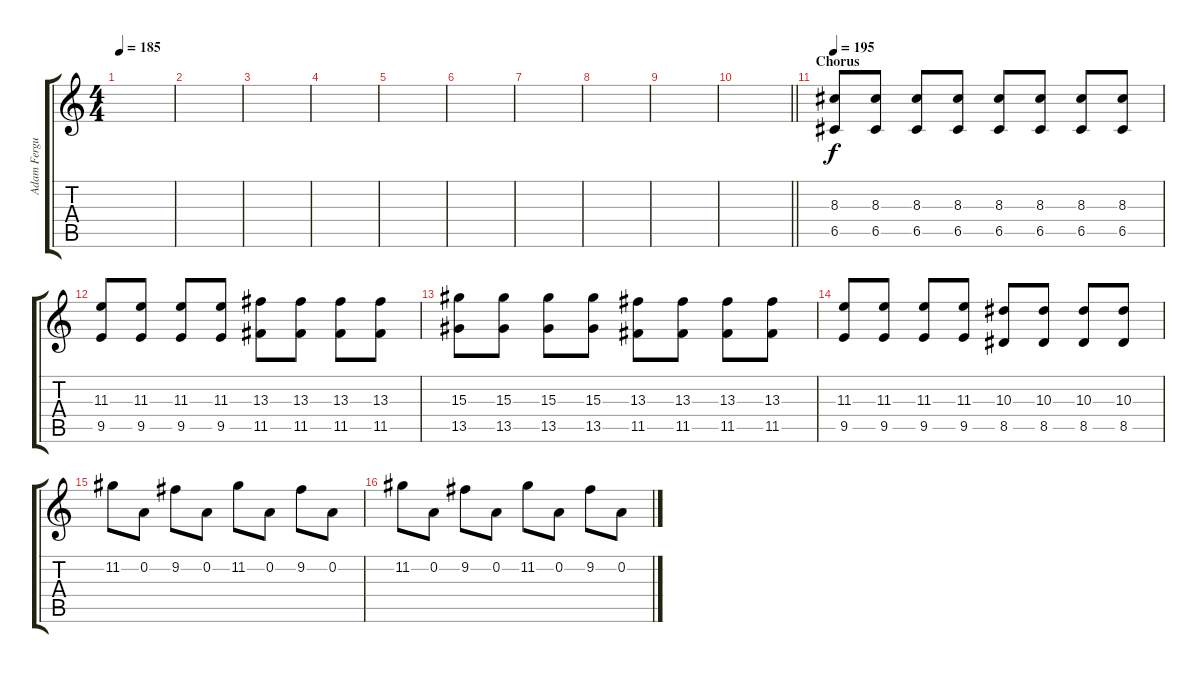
\track ("Adam Ferguson - Guitar" "Adam Fergu") {instrument distortionguitar}
\staff {score tabs}
\tuning (D4 A3 F3 C3 G2 C2) {hide}
\ts (4 4)
\tempo 185
\clef g2
\ks c
|
|
|
|
|
|
|
|
|
\barLineRight lightlight
|
\section ("" "Chorus")
\tempo 195
(8.3 6.5).8 (8.3 6.5).8 (8.3 6.5).8 (8.3 6.5).8 (8.3 6.5).8 (8.3 6.5).8 (8.3 6.5).8 (8.3 6.5).8 |
(11.3 9.5).8 (11.3 9.5).8 (11.3 9.5).8 (11.3 9.5).8 (13.3 11.5).8 (13.3 11.5).8 (13.3 11.5).8 (13.3 11.5).8 |
(15.3 13.5).8 (15.3 13.5).8 (15.3 13.5).8 (15.3 13.5).8 (13.3 11.5).8 (13.3 11.5).8 (13.3 11.5).8 (13.3 11.5).8 |
(11.3 9.5).8 (11.3 9.5).8 (11.3 9.5).8 (11.3 9.5).8 (10.3 8.5).8 (10.3 8.5).8 (10.3 8.5).8 (10.3 8.5).8 |
11.2.8 0.2.8 9.2.8 0.2.8 11.2.8 0.2.8 9.2.8 0.2.8 |
11.2.8 0.2.8 9.2.8 0.2.8 11.2.8 0.2.8 9.2.8 0.2.8
